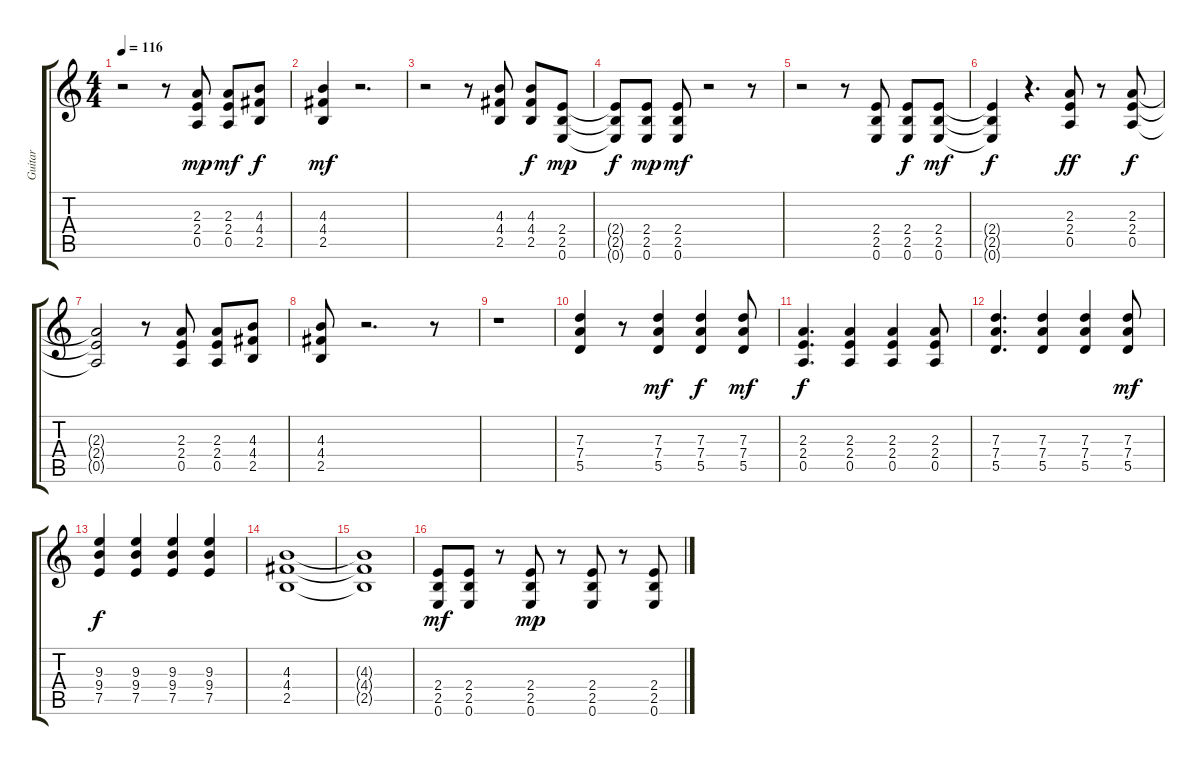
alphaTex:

\track ("Guitar" "Guitar") {instrument distortionguitar}
\staff {score tabs}
\tuning (E4 B3 G3 D3 A2 E2) {hide}
\ts (4 4)
\tempo 116
\clef g2
\ks c
r.2{dy mp} r.8 (2.3 2.4 0.5).8 (2.3 2.4 0.5).8{dy mf} (4.3 4.4 2.5).8{dy f} |
(4.3 4.4 2.5).4{dy mf} r.2{d} |
r.2 r.8 (4.3 4.4 2.5).8 (4.3 4.4 2.5).8{dy f} (2.4 2.5 0.6).8{dy mp} |
(2.4{t} 2.5{t} 0.6{t}).8{dy f} (2.4 2.5 0.6).8{dy mp} (2.4 2.5 0.6).8{dy mf} r.2 r.8 |
r.2 r.8 (2.4 2.5 0.6).8 (2.4 2.5 0.6).8{dy f} (2.4 2.5 0.6).8{dy mf} |
(2.4{t} 2.5{t} 0.6{t}).4{dy f} r.4{d} (2.3 2.4 0.5).8{dy ff} r.8 (2.3 2.4 0.5).8{dy f} |
(2.3{t} 2.4{t} 0.5{t}).2 r.8 (2.3 2.4 0.5).8 (2.3 2.4 0.5).8 (4.3 4.4 2.5).8 |
(4.3 4.4 2.5).8 r.2{d} r.8 |
r.1 |
(7.3 7.4 5.5).4 r.8 (7.3 7.4 5.5).4{dy mf} (7.3 7.4 5.5).4{dy f} (7.3 7.4 5.5).8{dy mf} |
(2.3 2.4 0.5).4{d dy f} (2.3 2.4 0.5).4 (2.3 2.4 0.5).4 (2.3 2.4 0.5).8 |
(7.3 7.4 5.5).4{d} (7.3 7.4 5.5).4 (7.3 7.4 5.5).4 (7.3 7.4 5.5).8{dy mf} |
(9.3 9.4 7.5).4{dy f} (9.3 9.4 7.5).4 (9.3 9.4 7.5).4 (9.3 9.4 7.5).4 |
(4.3 4.4 2.5).1 |
(4.3{t} 4.4{t} 2.5{t}).1 |
(2.4 2.5 0.6).8{dy mf} (2.4 2.5 0.6).8 r.8 (2.4 2.5 0.6).8{dy mp} r.8 (2.4 2.5 0.6).8 r.8 (2.4 2.5 0.6).8
